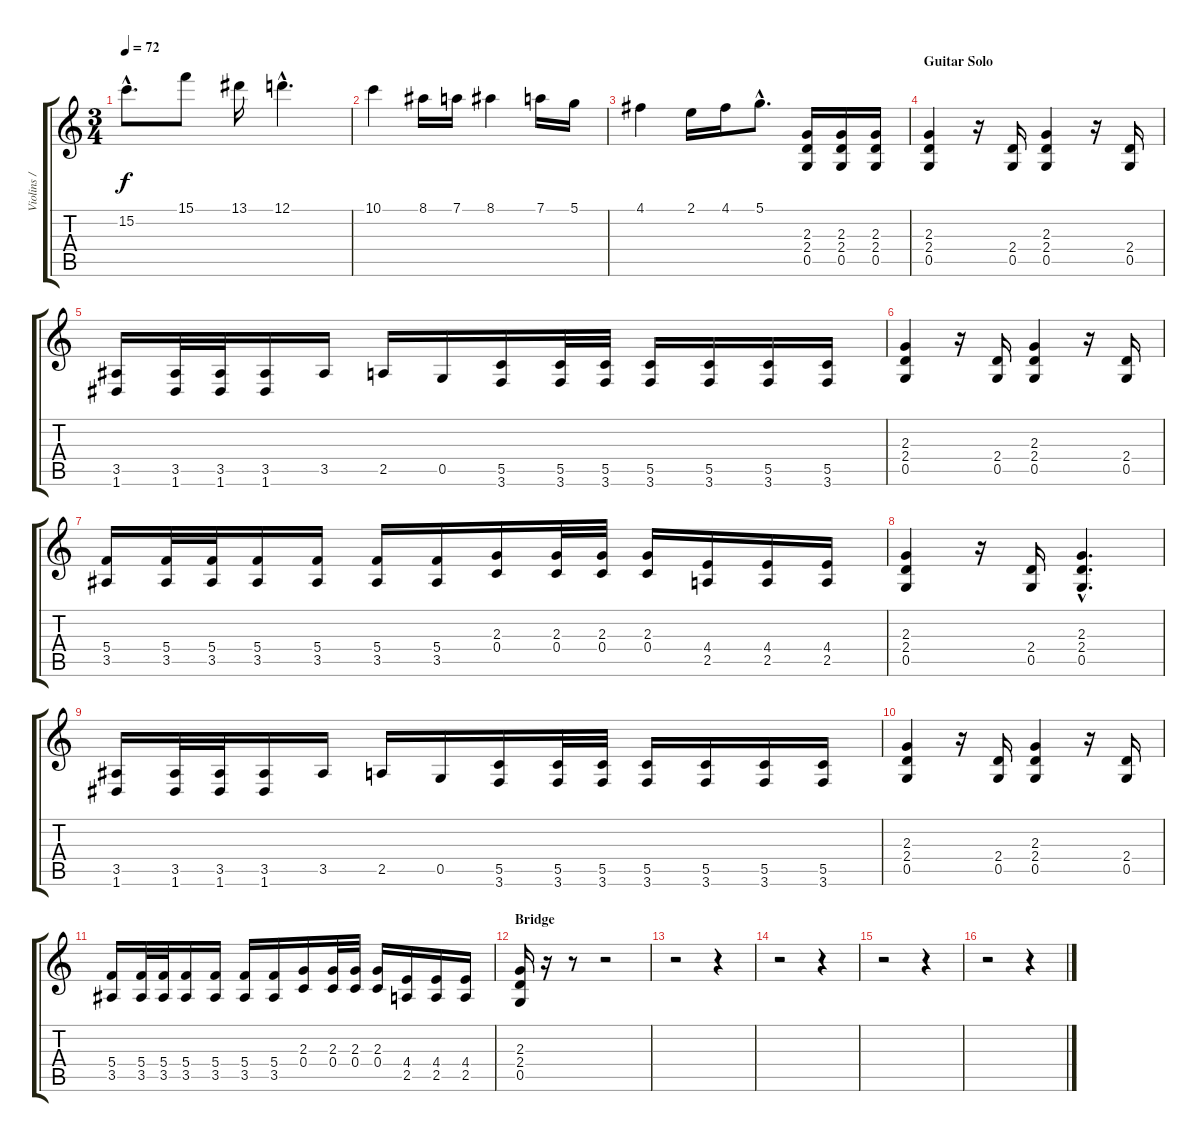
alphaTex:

\track ("Violins / Backup Guitars" "Violins / ") {instrument distortionguitar}
\staff {score tabs}
\tuning (D4 A3 F3 C3 G2 D2) {hide}
\ts (3 4)
\tempo 72
\clef g2
\ks c
15.2{hac}.8{d dy f} 15.1.8 13.1.16 12.1{hac}.4{d} |
10.1.4 8.1.16 7.1.16 8.1.4 7.1.16 5.1.16 |
4.1.4 2.1.16 4.1.16 5.1{hac}.8{d} (2.3 2.4 0.5).16{volume 14 instrument distortionguitar} (2.3 2.4 0.5).16 (2.3 2.4 0.5).16 |
\section ("" "Guitar Solo")
(2.3 2.4 0.5).4 r.16 (2.4 0.5).16 (2.3 2.4 0.5).4 r.16 (2.4 0.5).16 |
(3.5 1.6).16 (3.5 1.6).32 (3.5 1.6).32 (3.5 1.6).16 3.5.16 2.5.16 0.5.16 (5.5 3.6).16 (5.5 3.6).32 (5.5 3.6).32 (5.5 3.6).16 (5.5 3.6).16 (5.5 3.6).16 (5.5 3.6).16 |
(2.3 2.4 0.5).4 r.16 (2.4 0.5).16 (2.3 2.4 0.5).4 r.16 (2.4 0.5).16 |
(5.4 3.5).16 (5.4 3.5).32 (5.4 3.5).32 (5.4 3.5).16 (5.4 3.5).16 (5.4 3.5).16 (5.4 3.5).16 (2.3 0.4).16 (2.3 0.4).32 (2.3 0.4).32 (2.3 0.4).16 (4.4 2.5).16 (4.4 2.5).16 (4.4 2.5).16 |
(2.3 2.4 0.5).4 r.16 (2.4 0.5).16 (2.3{hac} 2.4{hac} 0.5{hac}).4{d} |
(3.5 1.6).16 (3.5 1.6).32 (3.5 1.6).32 (3.5 1.6).16 3.5.16 2.5.16 0.5.16 (5.5 3.6).16 (5.5 3.6).32 (5.5 3.6).32 (5.5 3.6).16 (5.5 3.6).16 (5.5 3.6).16 (5.5 3.6).16 |
(2.3 2.4 0.5).4 r.16 (2.4 0.5).16 (2.3 2.4 0.5).4 r.16 (2.4 0.5).16 |
(5.4 3.5).16 (5.4 3.5).32 (5.4 3.5).32 (5.4 3.5).16 (5.4 3.5).16 (5.4 3.5).16 (5.4 3.5).16 (2.3 0.4).16 (2.3 0.4).32 (2.3 0.4).32 (2.3 0.4).16 (4.4 2.5).16 (4.4 2.5).16 (4.4 2.5).16 |
\section ("" "Bridge")
(2.3 2.4 0.5).16 r.16 r.8 r.2 |
r.2 r.4 |
r.2 r.4 |
r.2 r.4 |
r.2 r.4
